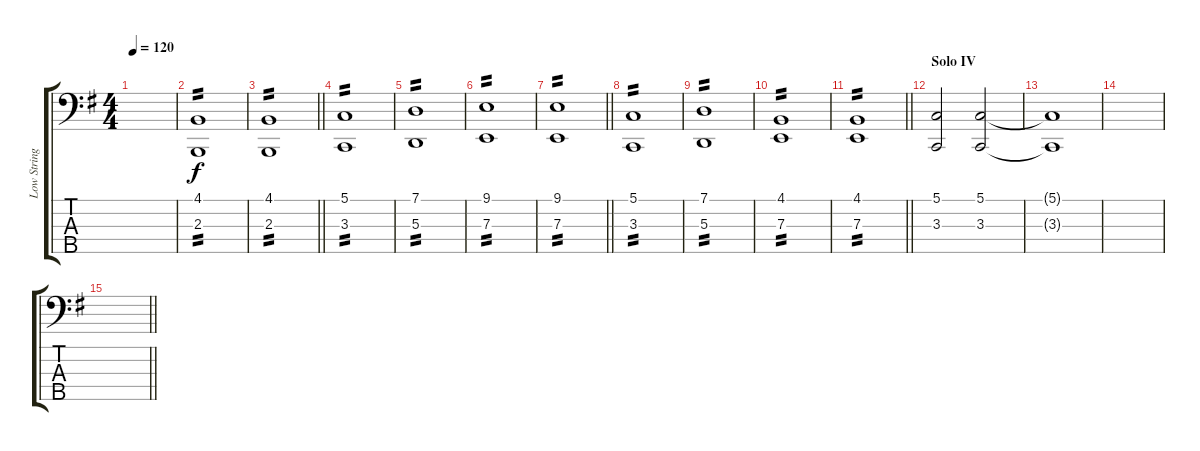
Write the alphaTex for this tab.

\track ("Low Strings Standard" "Low String") {instrument stringensemble1}
\staff {score tabs}
\tuning (G2 D2 A1 E1 B0) {hide}
\ts (4 4)
\tempo 120
\clef f4
\ks eminor
|
(4.1 2.3).1{tp 2 volume 16} |
\barLineRight lightlight
(4.1 2.3).1{tp 2} |
\section ("" "")
(5.1 3.3).1{tp 2} |
(7.1 5.3).1{tp 2} |
(9.1 7.3).1{tp 2} |
\barLineRight lightlight
(9.1 7.3).1{tp 2} |
(5.1 3.3).1{tp 2} |
(7.1 5.3).1{tp 2} |
(4.1 7.3).1{tp 2} |
\barLineRight lightlight
(4.1 7.3).1{tp 2} |
\section ("" "Solo IV")
(5.1 3.3).2 (5.1 3.3).2{volume 0} |
(5.1{t} 3.3{t}).1 |
|
\barLineRight lightlight
